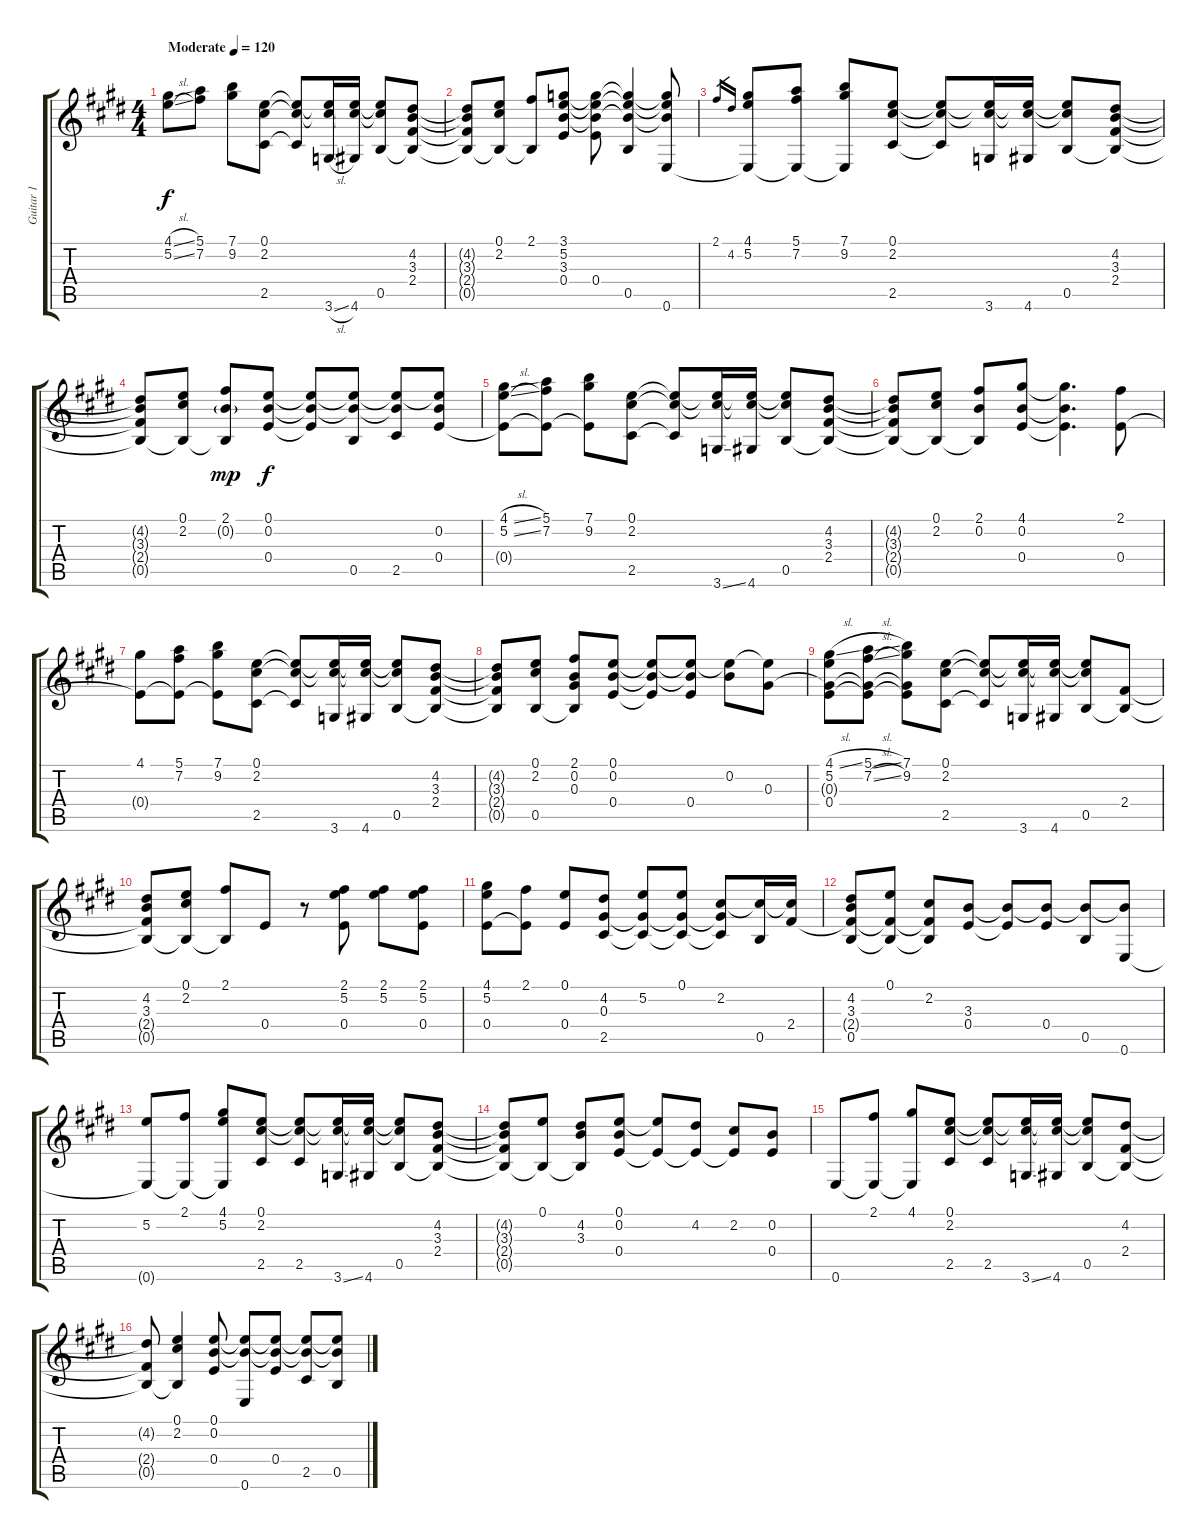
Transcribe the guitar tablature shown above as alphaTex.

\track ("Guitar 1" "Guitar 1") {instrument acousticguitarsteel}
\staff {score tabs}
\tuning (E4 B3 Ab3 E3 B2 E2) {hide}
\ts (4 4)
\tempo (120 "Moderate")
\clef g2
\ks e
(4.1{sl} 5.2{sl}).8{dy f instrument acousticguitarsteel} (5.1 7.2).8 (7.1 9.2).8 (0.1 2.2 2.5).8 (0.1{t} 2.2{t} 2.5{t}).8 (0.1{t} 2.2{t} 3.6{sl}).16 (0.1{t} 2.2{t} 4.6).16 (0.1{t} 2.2{t} 0.5).8 (4.2 3.3 2.4 0.5{t}).8 |
(4.2{t} 3.3{t} 2.4{t} 0.5{t}).8 (0.1 2.2 0.5{t}).8 (2.1 0.5{t}).8 (3.1 5.2 3.3 0.4).8 (3.1{t} 5.2{t} 3.3{t} 0.4).8 (3.1{t} 5.2{t} 3.3{t} 0.5).4 (3.1{t} 5.2{t} 3.3{t} 0.6).8 |
2.1.16{gr} 4.2.16{gr} (4.1 5.2 0.6{t}).8 (5.1 7.2 0.6{t}).8 (7.1 9.2 0.6{t}).8 (0.1 2.2 2.5).8 (0.1{t} 2.2{t} 2.5{t}).8 (0.1{t} 2.2{t} 3.6).16 (0.1{t} 2.2{t} 4.6).16 (0.1{t} 2.2{t} 0.5).8 (4.2 3.3 2.4 0.5{t}).8 |
(4.2{t} 3.3{t} 2.4{t} 0.5{t}).8 (0.1 2.2 0.5{t}).8 (2.1 0.2{g} 0.5{t}).8{dy mp} (0.1 0.2 0.4).8{dy f} (0.1{t} 0.2{t} 0.4{t}).8 (0.1{t} 0.2{t} 0.5).8 (0.1{t} 0.2{t} 2.5).8 (0.1{t} 0.2 0.4).8 |
(4.1{sl} 5.2{sl} 0.4{t}).8 (5.1 7.2 0.4{t}).8 (7.1 9.2 0.4{t}).8 (0.1 2.2 2.5).8 (0.1{t} 2.2{t} 2.5{t}).8 (0.1{t} 2.2{t} 3.6{ss}).16 (0.1{t} 2.2{t} 4.6).16 (0.1{t} 2.2{t} 0.5).8 (4.2 3.3 2.4 0.5{t}).8 |
(4.2{t} 3.3{t} 2.4{t} 0.5{t}).8 (0.1 2.2 0.5{t}).8 (2.1 0.2 0.5{t}).8 (4.1 0.2 0.4).8 (4.1{t} 0.2{t} 0.4{t}).4{d} (2.1 0.4).8 |
(4.1 0.4{t}).8 (5.1 7.2 0.4{t}).8 (7.1 9.2 0.4{t}).8 (0.1 2.2 2.5).8 (0.1{t} 2.2{t} 2.5{t}).8 (0.1{t} 2.2{t} 3.6).16 (0.1{t} 2.2{t} 4.6).16 (0.1{t} 2.2{t} 0.5).8 (4.2 3.3 2.4 0.5{t}).8 |
(4.2{t} 3.3{t} 2.4{t} 0.5{t}).8 (0.1 2.2 0.5).8 (2.1 0.2 0.3 0.5{t}).8 (0.1 0.2 0.4).8 (0.1{t} 0.2{t} 0.4{t}).8 (0.1{t} 0.2{t} 0.4).8 (0.1{t} 0.2).8 (0.1{t} 0.3).8 |
(4.1{sl} 5.2 0.3{t} 0.4).8 (5.1{sl} 7.2{sl} 0.3{t} 0.4{t}).8 (7.1 9.2 0.3{t} 0.4{t}).8 (0.1 2.2 2.5).8 (0.1{t} 2.2{t} 2.5{t}).8 (0.1{t} 2.2{t} 3.6).16 (0.1{t} 2.2{t} 4.6).16 (0.1{t} 2.2{t} 0.5).8 (2.4 0.5{t}).8 |
(4.2 3.3 2.4{t} 0.5{t}).8 (0.1 2.2 0.5{t}).8 (2.1 0.5{t}).8 0.4.8 r.8 (2.1 5.2 0.4).8 (2.1 5.2).8 (2.1 5.2 0.4).8 |
(4.1 5.2 0.4).8 (2.1 0.4{t}).8 (0.1 0.4).8 (4.2 0.3 2.5).8 (5.2 0.3{t} 2.5{t}).8 (0.1 0.3{t} 2.5{t}).8 (2.2 0.3{t} 2.5{t}).8 (2.2{t} 0.5).16 (2.2{t} 2.4).16 |
(4.2 3.3 2.4{t} 0.5).8 (0.1 2.4{t} 0.5{t}).8 (2.2 2.4{t} 0.5{t}).8 (3.3 0.4).8 (3.3{t} 0.4{t}).8 (3.3{t} 0.4).8 (3.3{t} 0.5).8 (3.3{t} 0.6).8 |
(5.2 0.6{t}).8 (2.1 0.6{t}).8 (4.1 5.2 0.6{t}).8 (0.1 2.2 2.5).8 (0.1{t} 2.2{t} 2.5).8 (0.1{t} 2.2{t} 3.6{ss}).16 (0.1{t} 2.2{t} 4.6).16 (0.1{t} 2.2{t} 0.5).8 (4.2 3.3 2.4 0.5{t}).8 |
(4.2{t} 3.3{t} 2.4{t} 0.5{t}).8 (0.1 0.5{t}).8 (4.2 3.3 0.5{t}).8 (0.1 0.2 0.4).8 (0.1{t} 0.4{t}).8 (4.2 0.4{t}).8 (2.2 0.4{t}).8 (0.2 0.4).8 |
0.6.8 (2.1 0.6{t}).8 (4.1 0.6{t}).8 (0.1 2.2 2.5).8 (0.1{t} 2.2{t} 2.5).8 (0.1{t} 2.2{t} 3.6{ss}).16 (0.1{t} 2.2{t} 4.6).16 (0.1{t} 2.2{t} 0.5).8 (4.2 2.4 0.5{t}).8 |
(4.2{t} 2.4{t} 0.5{t}).8 (0.1 2.2 0.5{t}).4 (0.1 0.2 0.4).8 (0.1{t} 0.2{t} 0.6).8 (0.1{t} 0.2{t} 0.4).8 (0.1{t} 0.2{t} 2.5).8 (0.1{t} 0.2{t} 0.5).8
